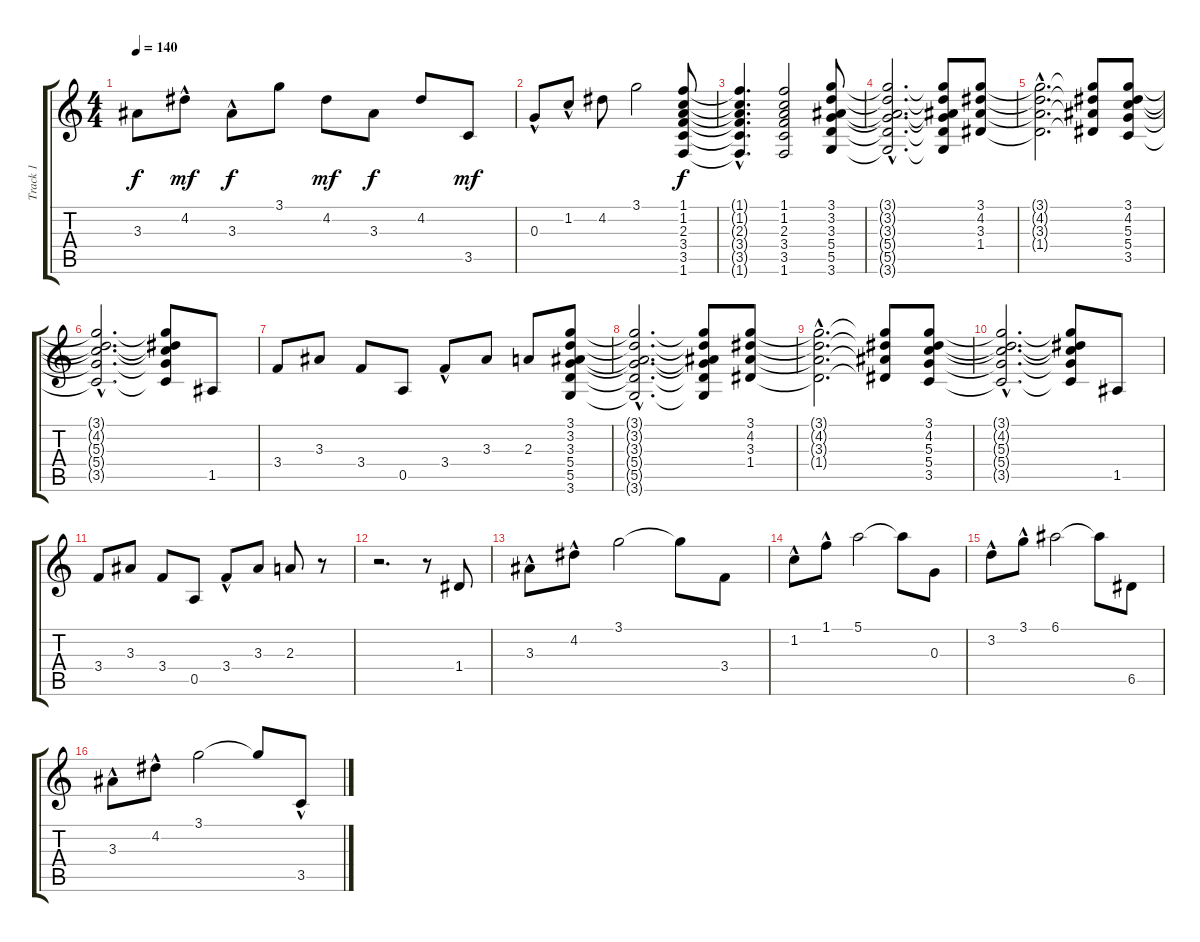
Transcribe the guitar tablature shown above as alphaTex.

\track ("Track 1" "Track 1") {instrument acousticguitarsteel}
\staff {score tabs}
\tuning (E4 B3 G3 D3 A2 E2) {hide}
\ts (4 4)
\tempo 140
\clef g2
\ks c
3.3.8{dy f} 4.2{hac}.8{dy mf} 3.3{hac}.8{dy f} 3.1.8 4.2.8{dy mf} 3.3.8{dy f} 4.2.8 3.5.8{dy mf} |
0.3{hac}.8 1.2{hac}.8 4.2.8 3.1.2 (1.1 1.2 2.3 3.4 3.5 1.6).8{dy f} |
(1.1{hac t} 1.2{hac t} 2.3{hac t} 3.4{hac t} 3.5{hac t} 1.6{hac t}).4{d} (1.1 1.2 2.3 3.4 3.5 1.6).2 (3.1 3.2 3.3 5.4 5.5 3.6).8 |
(3.1{hac t} 3.2{hac t} 3.3{hac t} 5.4{hac t} 5.5{hac t} 3.6{hac t}).2{d} (3.1{t} 3.2{t} 3.3{t} 5.4{t} 5.5{t} 3.6{t}).8 (3.1 4.2 3.3 1.4).8 |
(3.1{hac t} 4.2{hac t} 3.3{hac t} 1.4{hac t}).2{d} (3.1{t} 4.2{t} 3.3{t} 1.4{t}).8 (3.1 4.2 5.3 5.4 3.5).8 |
(3.1{hac t} 4.2{hac t} 5.3{hac t} 5.4{hac t} 3.5{hac t}).2{d} (3.1{t} 4.2{t} 5.3{t} 5.4{t} 3.5{t}).8 1.5.8 |
3.4.8 3.3.8 3.4.8 0.5.8 3.4{hac}.8 3.3.8 2.3.8 (3.1 3.2 3.3 5.4 5.5 3.6).8 |
(3.1{hac t} 3.2{hac t} 3.3{hac t} 5.4{hac t} 5.5{hac t} 3.6{hac t}).2{d} (3.1{t} 3.2{t} 3.3{t} 5.4{t} 5.5{t} 3.6{t}).8 (3.1 4.2 3.3 1.4).8 |
(3.1{hac t} 4.2{hac t} 3.3{hac t} 1.4{hac t}).2{d} (3.1{t} 4.2{t} 3.3{t} 1.4{t}).8 (3.1 4.2 5.3 5.4 3.5).8 |
(3.1{hac t} 4.2{hac t} 5.3{hac t} 5.4{hac t} 3.5{hac t}).2{d} (3.1{t} 4.2{t} 5.3{t} 5.4{t} 3.5{t}).8 1.5.8 |
3.4.8 3.3.8 3.4.8 0.5.8 3.4{hac}.8 3.3.8 2.3.8 r.8 |
r.2{d} r.8 1.4.8 |
3.3{hac}.8 4.2{hac}.8 3.1.2 3.1{t}.8 3.4.8 |
1.2{hac}.8 1.1{hac}.8 5.1.2 5.1{t}.8 0.3.8 |
3.2{hac}.8 3.1{hac}.8 6.1.2 6.1{t}.8 6.5.8 |
3.3{hac}.8 4.2{hac}.8 3.1.2 3.1{t}.8 3.5{hac}.8
